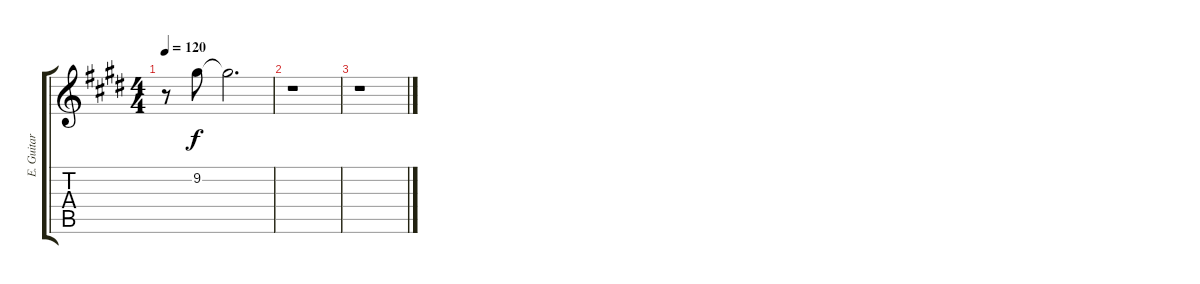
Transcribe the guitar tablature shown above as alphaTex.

\track ("E. Guitar III" "E. Guitar ") {instrument overdrivenguitar}
\staff {score tabs}
\tuning (E4 B3 G3 D3 A2 E2) {hide}
\ts (4 4)
\tempo 120
\clef g2
\ks e
r.8{dy f} 9.2.8 9.2{t}.2{d} |
r.1 |
r.1
